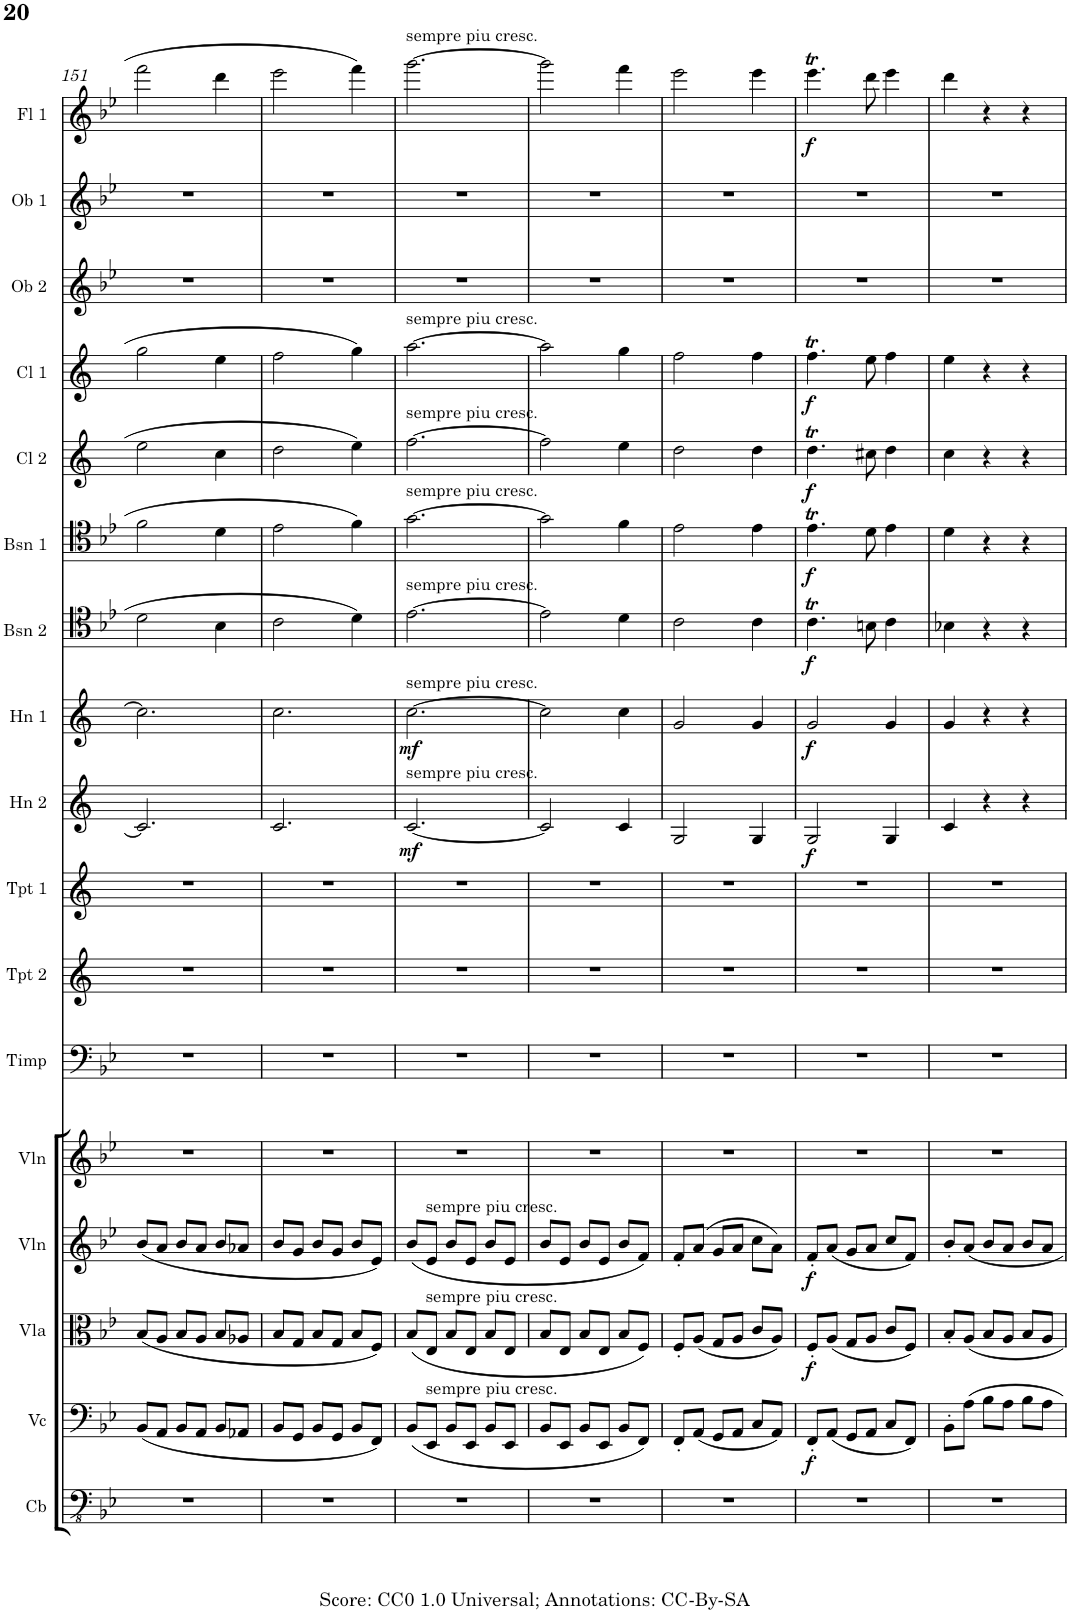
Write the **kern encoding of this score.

**kern	**kern	**dynam	**kern	**dynam	**kern	**dynam	**kern	**kern	**kern	**kern	**kern	**dynam	**kern	**dynam	**kern	**dynam	**kern	**dynam	**kern	**dynam	**kern	**dynam	**kern	**kern	**kern	**dynam
*part17	*part16	*part16	*part15	*part15	*part14	*part14	*part13	*part12	*part11	*part10	*part9	*part9	*part8	*part8	*part7	*part7	*part6	*part6	*part5	*part5	*part4	*part4	*part3	*part2	*part1	*part1
*staff17	*staff16	*staff16	*staff15	*staff15	*staff14	*staff14	*staff13	*staff12	*staff11	*staff10	*staff9	*staff9	*staff8	*staff8	*staff7	*staff7	*staff6	*staff6	*staff5	*staff5	*staff4	*staff4	*staff3	*staff2	*staff1	*staff1
*I"Contrabass	*I"Violoncello	*	*I"Viola	*	*I"Violin	*	*I"Violin	*I"Timpani	*I"Bb Trumpet 2	*I"Bb Trumpet 1	*I"Bb (basso) Horn 2	*	*I"Bb (basso) Horn 1	*	*I"Bassoon 2	*	*I"Bassoon 1	*	*I"Bb Clarinet 2	*	*I"Bb Clarinet 1	*	*I"Oboe 2	*I"Oboe 1	*I"Flute 1	*
*I'Cb	*I'Vc	*	*I'Vla	*	*I'Vln	*	*I'Vln	*I'Timp	*I'Tpt 2	*I'Tpt 1	*I'Hn 2	*	*I'Hn 1	*	*I'Bsn 2	*	*I'Bsn 1	*	*I'Cl 2	*	*I'Cl 1	*	*I'Ob 2	*I'Ob 1	*I'Fl 1	*
!!LO:PB:g=z
*clefFv4	*clefF4	*	*clefC3	*	*clefG2	*	*clefG2	*clefF4	*clefG2	*clefG2	*clefG2	*	*clefG2	*	*clefC4	*	*clefC4	*	*clefG2	*	*clefG2	*	*clefG2	*clefG2	*clefG2	*
*	*	*	*	*	*	*	*	*	*Trd1c2	*Trd1c2	*Trd8c14	*	*Trd8c14	*	*	*	*	*	*Trd1c2	*	*Trd1c2	*	*	*	*	*
*k[b-e-]	*k[b-e-]	*	*k[b-e-]	*	*k[b-e-]	*	*k[b-e-]	*k[b-e-]	*k[]	*k[]	*k[]	*	*k[]	*	*k[b-e-]	*	*k[b-e-]	*	*k[]	*	*k[]	*	*k[b-e-]	*k[b-e-]	*k[b-e-]	*
*M3/4	*M3/4	*	*M3/4	*	*M3/4	*	*M3/4	*M3/4	*M3/4	*M3/4	*M3/4	*	*M3/4	*	*M3/4	*	*M3/4	*	*M3/4	*	*M3/4	*	*M3/4	*M3/4	*M3/4	*
=151	=151	=151	=151	=151	=151	=151	=151	=151	=151	=151	=151	=151	=151	=151	=151	=151	=151	=151	=151	=151	=151	=151	=151	=151	=151	=151
2.r	(8BB-/L	.	(8B-/L	.	(8b-/L	.	2.r	2.r	2.r	2.r	2.c/]	.	2.cc\]	.	2d\	.	2f\	.	2ee\	.	2gg\	.	2.r	2.r	2fff\	.
.	8AA/J	.	8A/J	.	8a/J	.	.	.	.	.	.	.	.	.	.	.	.	.	.	.	.	.	.	.	.	.
.	8BB-/L	.	8B-/L	.	8b-/L	.	.	.	.	.	.	.	.	.	.	.	.	.	.	.	.	.	.	.	.	.
.	8AA/J	.	8A/J	.	8a/J	.	.	.	.	.	.	.	.	.	.	.	.	.	.	.	.	.	.	.	.	.
.	8BB-/L	.	8B-/L	.	8b-/L	.	.	.	.	.	.	.	.	.	4B-\	.	4d\	.	4cc\	.	4ee\	.	.	.	4ddd\	.
.	8AA-X/J	.	8A-X/J	.	8a-X/J	.	.	.	.	.	.	.	.	.	.	.	.	.	.	.	.	.	.	.	.	.
=152	=152	=152	=152	=152	=152	=152	=152	=152	=152	=152	=152	=152	=152	=152	=152	=152	=152	=152	=152	=152	=152	=152	=152	=152	=152	=152
2.r	8BB-/L	.	8B-/L	.	8b-/L	.	2.r	2.r	2.r	2.r	2.c/	.	2.cc\	.	2c\	.	2e-\	.	2dd\	.	2ff\	.	2.r	2.r	2eee-\	.
.	8GG/J	.	8G/J	.	8g/J	.	.	.	.	.	.	.	.	.	.	.	.	.	.	.	.	.	.	.	.	.
.	8BB-/L	.	8B-/L	.	8b-/L	.	.	.	.	.	.	.	.	.	.	.	.	.	.	.	.	.	.	.	.	.
.	8GG/J	.	8G/J	.	8g/J	.	.	.	.	.	.	.	.	.	.	.	.	.	.	.	.	.	.	.	.	.
.	8BB-/L	.	8B-/L	.	8b-/L	.	.	.	.	.	.	.	.	.	4d\	.	4f\	.	4ee\	.	4gg\	.	.	.	4fff\	.
.	8FF/J)	.	8F/J)	.	8e-/J)	.	.	.	.	.	.	.	.	.	.	.	.	.	.	.	.	.	.	.	.	.
=153	=153	=153	=153	=153	=153	=153	=153	=153	=153	=153	=153	=153	=153	=153	=153	=153	=153	=153	=153	=153	=153	=153	=153	=153	=153	=153
!	!	!	!	!	!	!	!	!	!	!	!	!	!	!	!	!	!	!	!	!	!	!	!	!	!LO:TX:a:t=sempre piu cresc.	!
!	!	!	!	!	!	!	!	!	!	!	!	!	!	!	!	!	!	!	!	!	!LO:TX:a:t=sempre piu cresc.	!	!	!	!	!
!	!	!	!	!	!	!	!	!	!	!	!	!	!	!	!	!	!	!	!LO:TX:a:t=sempre piu cresc.	!	!	!	!	!	!	!
!	!	!	!	!	!	!	!	!	!	!	!	!	!	!	!	!	!LO:TX:a:t=sempre piu cresc.	!	!	!	!	!	!	!	!	!
!	!	!	!	!	!	!	!	!	!	!	!	!	!	!	!LO:TX:a:t=sempre piu cresc.	!	!	!	!	!	!	!	!	!	!	!
!	!	!	!	!	!	!	!	!	!	!	!	!	!LO:TX:a:t=sempre piu cresc.	!	!	!	!	!	!	!	!	!	!	!	!	!
!	!	!	!	!	!	!	!	!	!	!	!LO:TX:a:t=sempre piu cresc.	!	!	!	!	!	!	!	!	!	!	!	!	!	!	!
!	!	!	!	!	!	!	!	!	!	!	!	!LO:DY:b	!	!LO:DY:b	!	!	!	!	!	!	!	!	!	!	!	!
2.r	(8BB-/L	.	(8B-/L	.	(8b-/L	.	2.r	2.r	2.r	2.r	[2.c/	mf	[2.cc\	mf	[2.e-\	.	[2.g\	.	[2.ff\	.	[2.aa\	.	2.r	2.r	[2.ggg\	.
!	!	!	!	!	!LO:TX:a:t=sempre piu cresc.	!	!	!	!	!	!	!	!	!	!	!	!	!	!	!	!	!	!	!	!	!
!	!	!	!LO:TX:a:t=sempre piu cresc.	!	!	!	!	!	!	!	!	!	!	!	!	!	!	!	!	!	!	!	!	!	!	!
!	!LO:TX:a:t=sempre piu cresc.	!	!	!	!	!	!	!	!	!	!	!	!	!	!	!	!	!	!	!	!	!	!	!	!	!
.	8EE-/J	.	8E-/J	.	8e-/J	.	.	.	.	.	.	.	.	.	.	.	.	.	.	.	.	.	.	.	.	.
.	8BB-/L	.	8B-/L	.	8b-/L	.	.	.	.	.	.	.	.	.	.	.	.	.	.	.	.	.	.	.	.	.
.	8EE-/J	.	8E-/J	.	8e-/J	.	.	.	.	.	.	.	.	.	.	.	.	.	.	.	.	.	.	.	.	.
.	8BB-/L	.	8B-/L	.	8b-/L	.	.	.	.	.	.	.	.	.	.	.	.	.	.	.	.	.	.	.	.	.
.	8EE-/J	.	8E-/J	.	8e-/J	.	.	.	.	.	.	.	.	.	.	.	.	.	.	.	.	.	.	.	.	.
=154	=154	=154	=154	=154	=154	=154	=154	=154	=154	=154	=154	=154	=154	=154	=154	=154	=154	=154	=154	=154	=154	=154	=154	=154	=154	=154
2.r	8BB-/L	.	8B-/L	.	8b-/L	.	2.r	2.r	2.r	2.r	2c/]	.	2cc\]	.	2e-\]	.	2g\]	.	2ff\]	.	2aa\]	.	2.r	2.r	2ggg\]	.
.	8EE-/J	.	8E-/J	.	8e-/J	.	.	.	.	.	.	.	.	.	.	.	.	.	.	.	.	.	.	.	.	.
.	8BB-/L	.	8B-/L	.	8b-/L	.	.	.	.	.	.	.	.	.	.	.	.	.	.	.	.	.	.	.	.	.
.	8EE-/J	.	8E-/J	.	8e-/J	.	.	.	.	.	.	.	.	.	.	.	.	.	.	.	.	.	.	.	.	.
.	8BB-/L	.	8B-/L	.	8b-/L	.	.	.	.	.	4c/	.	4cc\	.	4d\	.	4f\	.	4ee\	.	4gg\	.	.	.	4fff\	.
.	8FF/J)	.	8F/J)	.	8f/J)	.	.	.	.	.	.	.	.	.	.	.	.	.	.	.	.	.	.	.	.	.
=155	=155	=155	=155	=155	=155	=155	=155	=155	=155	=155	=155	=155	=155	=155	=155	=155	=155	=155	=155	=155	=155	=155	=155	=155	=155	=155
2.r	8FF'/L	.	8F'/L	.	8f'/L	.	2.r	2.r	2.r	2.r	2G/	.	2g/	.	2c\	.	2e-\	.	2dd\	.	2ff\	.	2.r	2.r	2eee-\	.
.	(8AA/J	.	(8A/J	.	(8a/J	.	.	.	.	.	.	.	.	.	.	.	.	.	.	.	.	.	.	.	.	.
.	8GG/L	.	8G/L	.	8g/L	.	.	.	.	.	.	.	.	.	.	.	.	.	.	.	.	.	.	.	.	.
.	8AA/J	.	8A/J	.	8a/J	.	.	.	.	.	.	.	.	.	.	.	.	.	.	.	.	.	.	.	.	.
.	8C/L	.	8c/L	.	8cc\L	.	.	.	.	.	4G/	.	4g/	.	4c\	.	4e-\	.	4dd\	.	4ff\	.	.	.	4eee-\	.
.	8AA/J)	.	8A/J)	.	8a\J)	.	.	.	.	.	.	.	.	.	.	.	.	.	.	.	.	.	.	.	.	.
=156	=156	=156	=156	=156	=156	=156	=156	=156	=156	=156	=156	=156	=156	=156	=156	=156	=156	=156	=156	=156	=156	=156	=156	=156	=156	=156
!	!	!LO:DY:b	!	!LO:DY:b	!	!LO:DY:b	!	!	!	!	!	!LO:DY:b	!	!LO:DY:b	!	!LO:DY:b	!	!LO:DY:b	!	!LO:DY:b	!	!LO:DY:b	!	!	!	!LO:DY:b
2.r	8FF'/L	f	8F'/L	f	8f'/L	f	2.r	2.r	2.r	2.r	2G/	f	2g/	f	4.cT\	f	4.e-T\	f	4.ddT\	f	4.ffT\	f	2.r	2.r	4.eee-T\	f
.	(8AA/J	.	(8A/J	.	(8a/J	.	.	.	.	.	.	.	.	.	.	.	.	.	.	.	.	.	.	.	.	.
.	8GG/L	.	8G/L	.	8g/L	.	.	.	.	.	.	.	.	.	.	.	.	.	.	.	.	.	.	.	.	.
.	8AA/J	.	8A/J	.	8a/J	.	.	.	.	.	.	.	.	.	8Bn\	.	8d\	.	8cc#X\	.	8ee\	.	.	.	8ddd\	.
.	8C/L	.	8c/L	.	8cc/L	.	.	.	.	.	4G/	.	4g/	.	4c\	.	4e-\	.	4dd\	.	4ff\	.	.	.	4eee-\	.
.	8FF/J)	.	8F/J)	.	8f/J)	.	.	.	.	.	.	.	.	.	.	.	.	.	.	.	.	.	.	.	.	.
=157	=157	=157	=157	=157	=157	=157	=157	=157	=157	=157	=157	=157	=157	=157	=157	=157	=157	=157	=157	=157	=157	=157	=157	=157	=157	=157
2.r	8BB-'\L	.	8B-'/L	.	8b-'/L	.	2.r	2.r	2.r	2.r	4c/	.	4g/	.	4B-X\	.	4d\	.	4cc\	.	4ee\	.	2.r	2.r	4ddd\	.
.	8A\J	.	8A/J	.	8a/J	.	.	.	.	.	.	.	.	.	.	.	.	.	.	.	.	.	.	.	.	.
.	8B-\L	.	8B-/L	.	8b-/L	.	.	.	.	.	4r	.	4r	.	4r	.	4r	.	4r	.	4r	.	.	.	4r	.
.	8A\J	.	8A/J	.	8a/J	.	.	.	.	.	.	.	.	.	.	.	.	.	.	.	.	.	.	.	.	.
.	8B-\L	.	8B-/L	.	8b-/L	.	.	.	.	.	4r	.	4r	.	4r	.	4r	.	4r	.	4r	.	.	.	4r	.
.	8A\J	.	8A/J	.	8a/J	.	.	.	.	.	.	.	.	.	.	.	.	.	.	.	.	.	.	.	.	.
=	=	=	=	=	=	=	=	=	=	=	=	=	=	=	=	=	=	=	=	=	=	=	=	=	=	=
*-	*-	*-	*-	*-	*-	*-	*-	*-	*-	*-	*-	*-	*-	*-	*-	*-	*-	*-	*-	*-	*-	*-	*-	*-	*-	*-
